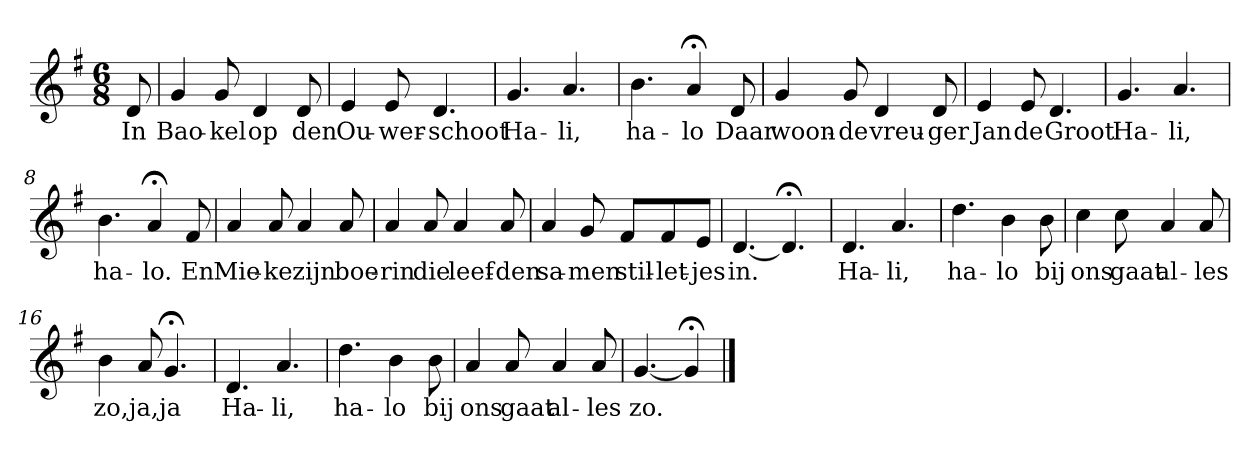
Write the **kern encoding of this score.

**kern	**text
*part1	*part1
*staff1	*staff1
*k[f#]	*
*G:	*
*M6/8	*
*MM120	*
=	=
8d	In
=1	=1
4g	Bao-
8g	-kel
4d	op
8d	den
=2	=2
4e	Ou-
8e	-wer-
4.d	-schoot
=3	=3
4.g	Ha-
4.a	-li,
=4	=4
4.b	ha-
4a;<	-lo
8d	Daar
=5	=5
4g	woon-
8g	-de
4d	vreu-
8d	-ger
=6	=6
4e	Jan
8e	de
4.d	Groot
=7	=7
4.g	Ha-
4.a	-li,
=8	=8
4.b	ha-
4a;<	-lo.
8f#	En
=9	=9
4a	Mie-
8a	-ke
4a	zijn
8a	boe-
=10	=10
4a	-rin
8a	die
4a	leef-
8a	-den
=11	=11
4a	sa-
8g	-men
8f#L	stil-
8f#	-let-
8eJ	-jes
=12	=12
[4.d	in.
4.d;<]	.
=13	=13
4.d	Ha-
4.a	-li,
=14	=14
4.dd	ha-
4b	-lo
8b	bij
=15	=15
4cc	ons
8cc	gaat
4a	al-
8a	-les
=16	=16
4b	zo,
8a	ja,
4.g;<	ja
=17	=17
4.d	Ha-
4.a	-li,
=18	=18
4.dd	ha-
4b	-lo
8b	bij
=19	=19
4a	ons
8a	gaat
4a	al-
8a	-les
=20	=20
[4.g	zo.
4g;<]	.
==	==
*-	*-
